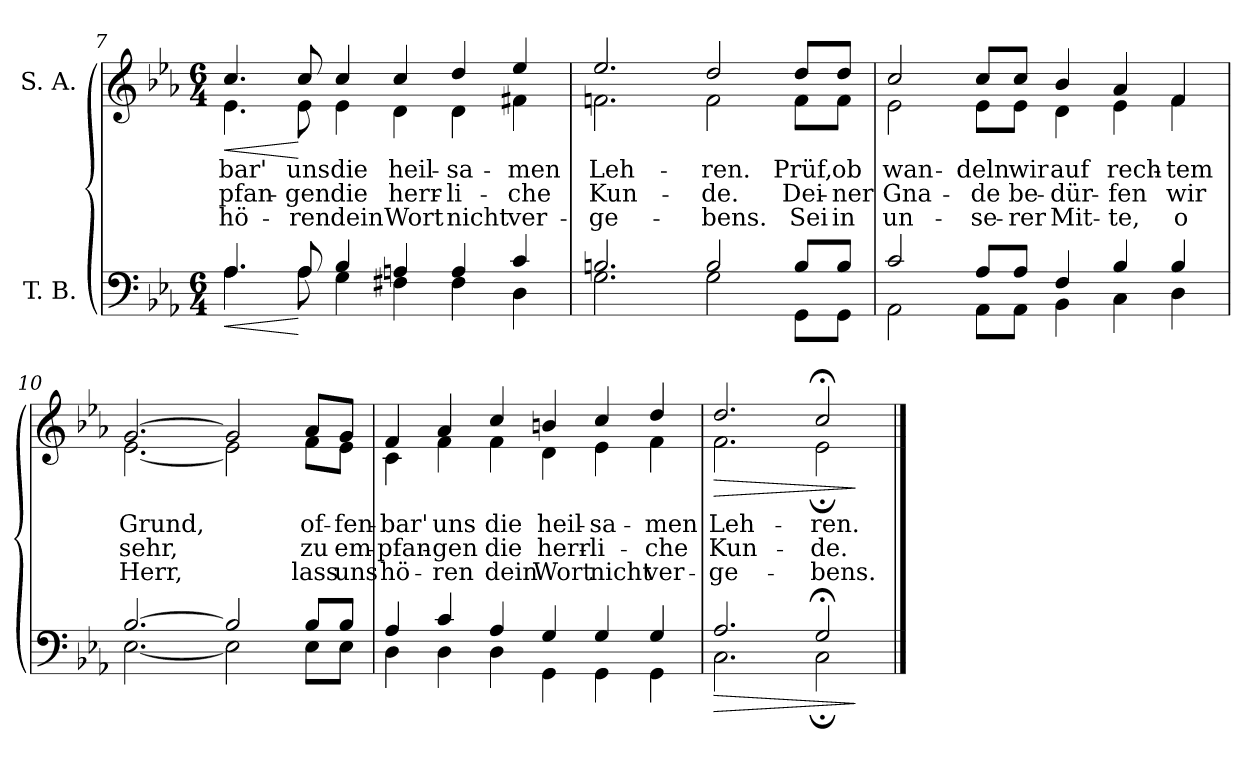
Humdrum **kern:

**kern	**dynam	**kern	**text	**text	**text	**dynam
*part2	*part2	*part1	*part1	*part1	*part1	*part1
*staff2	*staff2	*staff1	*staff1	*staff1	*staff1	*staff1
*I"T. B.	*	*I"S. A.	*	*	*	*
*clefF4	*	*clefG2	*	*	*	*
*k[b-e-a-]	*	*k[b-e-a-]	*	*	*	*
*c:	*	*c:	*	*	*	*
*M6/4	*	*M6/4	*	*	*	*
=7	=7	=7	=7	=7	=7	=7
!	!LO:HP:b	!	!	!	!	!
*^	*	*	*	*	*	*
!	!	!	!	!LO:LY:b	!LO:LY:b	!LO:LY:b	!LO:HP:b
*	*	*	*^	*	*	*	*
4.A-/	4.A-\	<	4.cc/	4.e-\	-bar'	-pfan-	hö-	<
!	!	!	!	!	!LO:LY:b	!LO:LY:b	!LO:LY:b	!
8A-/	8A-\	[	8cc/	8e-\	uns	-gen	-ren	[
!	!	!	!	!	!LO:LY:b	!LO:LY:b	!LO:LY:b	!
4B-/	4G\	.	4cc/	4e-\	die	die	dein	.
!	!	!	!	!	!LO:LY:b	!LO:LY:b	!LO:LY:b	!
4An/	4F#X\	.	4cc/	4d\	heil-	herr-	Wort	.
!	!	!	!	!	!LO:LY:b	!LO:LY:b	!LO:LY:b	!
4A/	4F#\	.	4dd/	4d\	-sa-	-li-	nicht	.
!	!	!	!	!	!LO:LY:b	!LO:LY:b	!LO:LY:b	!
4c/	4D\	.	4ee-/	4f#X\	-men	-che	ver-	.
=8	=8	=8	=8	=8	=8	=8	=8	=8
!	!	!	!	!	!LO:LY:b	!LO:LY:b	!LO:LY:b	!
2.Bn/	2.G\	.	2.ee-/	2.fni\	Leh-	Kun-	-ge-	.
!	!	!	!	!	!LO:LY:b	!LO:LY:b	!LO:LY:b	!
2B/	2G\	.	2dd/	2f\	-ren.	-de.	-bens.	.
!	!	!	!	!	!LO:LY:b	!LO:LY:b	!LO:LY:b	!
8B/L	8GG\L	.	8dd/L	8f\L	Prüf,	Dei-	Sei	.
!	!	!	!	!	!LO:LY:b	!LO:LY:b	!LO:LY:b	!
8B/J	8GG\J	.	8dd/J	8f\J	ob	-ner	in	.
!!LO:LB:g=z	!!
=9	=9	=9	=9	=9	=9	=9	=9	=9
!	!	!	!	!	!LO:LY:b	!LO:LY:b	!LO:LY:b	!
2c/	2AA-\	.	2cc/	2e-\	wan-	Gna-	un-	.
!	!	!	!	!	!LO:LY:b	!LO:LY:b	!LO:LY:b	!
8A-/L	8AA-\L	.	8cc/L	8e-\L	-deln	-de	-se-	.
!	!	!	!	!	!LO:LY:b	!LO:LY:b	!LO:LY:b	!
8A-/J	8AA-\J	.	8cc/J	8e-\J	wir	be-	-rer	.
!	!	!	!	!	!LO:LY:b	!LO:LY:b	!LO:LY:b	!
4F/	4BB-i\	.	4b-/	4d\	auf	-dür-	Mit-	.
!	!	!	!	!	!LO:LY:b	!LO:LY:b	!LO:LY:b	!
4B-i/	4C\	.	4a-/	4e-\	rech-	-fen	-te,	.
!	!	!	!	!	!LO:LY:b	!LO:LY:b	!LO:LY:b	!
4B-/	4D\	.	4f/	4f\	-tem	wir	o	.
=10	=10	=10	=10	=10	=10	=10	=10	=10
!	!	!	!	!	!LO:LY:b	!LO:LY:b	!LO:LY:b	!
[>2.B-/	[<2.E-\	.	[>2.g/	[<2.e-\	Grund,	sehr,	Herr,	.
2B-/]	2E-\]	.	2g/]	2e-\]	.	.	.	.
!	!	!	!	!	!LO:LY:b	!LO:LY:b	!LO:LY:b	!
8B-/L	8E-\L	.	8a-/L	8f\L	of-	zu	lass	.
!	!	!	!	!	!LO:LY:b	!LO:LY:b	!LO:LY:b	!
8B-/J	8E-\J	.	8g/J	8e-\J	-fen-	em-	uns	.
=11	=11	=11	=11	=11	=11	=11	=11	=11
!	!	!	!	!	!LO:LY:b	!LO:LY:b	!LO:LY:b	!
4A-/	4D\	.	4f/	4c\	-bar'	-pfan-	hö-	.
!	!	!	!	!	!LO:LY:b	!LO:LY:b	!LO:LY:b	!
4c/	4D\	.	4a-/	4f\	uns	-gen	-ren	.
!	!	!	!	!	!LO:LY:b	!LO:LY:b	!LO:LY:b	!
4A-/	4D\	.	4cc/	4f\	die	die	dein	.
!	!	!	!	!	!LO:LY:b	!LO:LY:b	!LO:LY:b	!
4G/	4GG\	.	4bn/	4d\	heil-	herr-	Wort	.
!	!	!	!	!	!LO:LY:b	!LO:LY:b	!LO:LY:b	!
4G/	4GG\	.	4cc/	4e-\	-sa-	-li-	nicht	.
!	!	!	!	!	!LO:LY:b	!LO:LY:b	!LO:LY:b	!
4G/	4GG\	.	4dd/	4f\	-men	-che	ver-	.
=12	=12	=12	=12	=12	=12	=12	=12	=12
!	!	!LO:HP:b	!	!	!	!	!	!
!	!	!	!	!	!LO:LY:b	!LO:LY:b	!LO:LY:b	!LO:HP:b
2.A-/	2.C\	>	2.dd/	2.f\	Leh-	Kun-	-ge-	>
!	!	!	!	!	!LO:LY:b	!LO:LY:b	!LO:LY:b	!
2G;</	2C;\	.	2cc;</	2e-;\	-ren.	-de.	-bens.	.
*v	*v	*	*	*	*	*	*	*
*	*	*v	*v	*	*	*	*
.	]	.	.	.	.	]
==	==	==	==	==	==	==
*-	*-	*-	*-	*-	*-	*-
